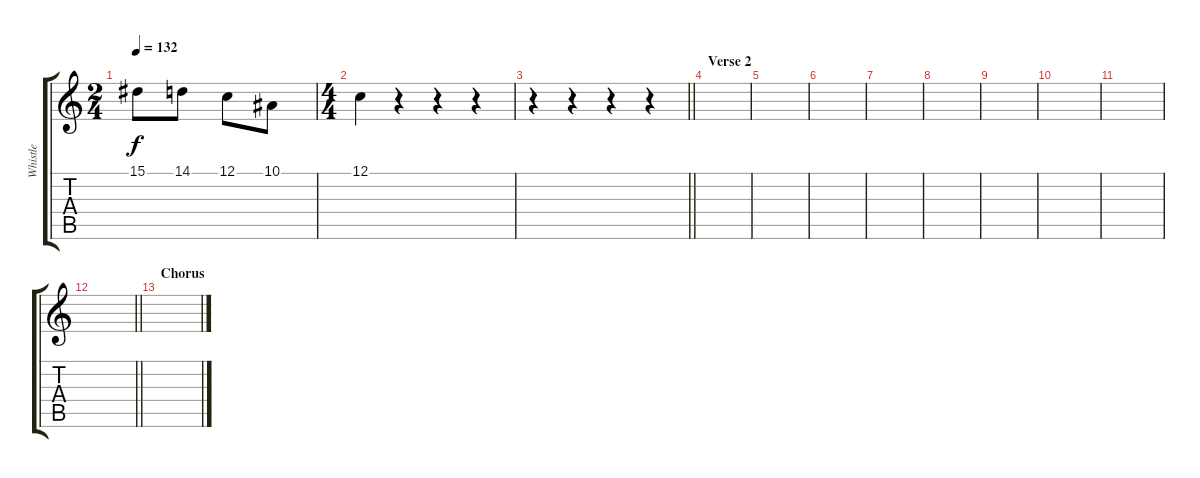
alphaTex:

\track ("Whistle" "Whistle") {instrument recorder}
\staff {score tabs}
\tuning (C4 G3 Eb3 Bb2 F2 C2) {hide}
\ts (2 4)
\tempo 132
\clef g2
\ks c
15.1.8{dy f} 14.1.8 12.1.8 10.1.8 |
\ts (4 4)
12.1.4 r.4 r.4 r.4 |
\barLineRight lightlight
r.4 r.4 r.4 r.4 |
\section ("" "Verse 2")
|
|
|
|
|
|
|
|
\barLineRight lightlight
|
\section ("" "Chorus")
